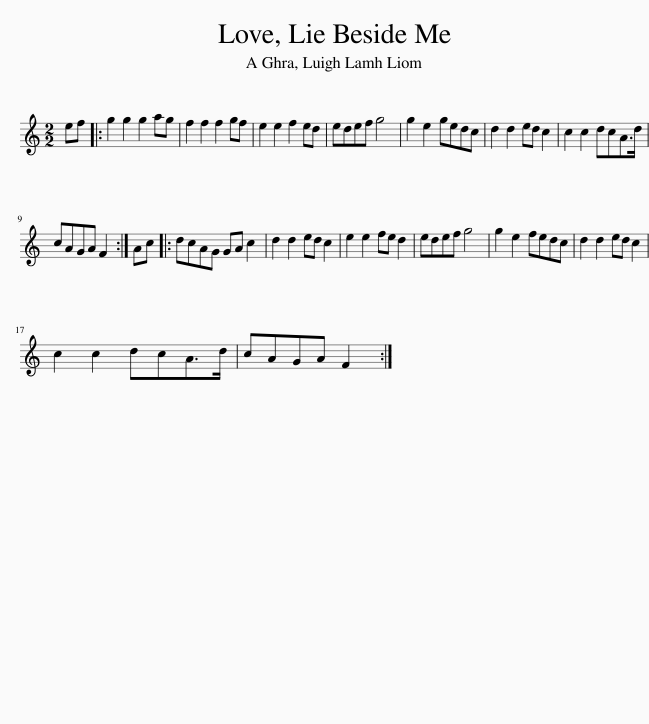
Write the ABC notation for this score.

X:1
L:1/8
M:2/2
I:linebreak $
K:C
V:1 treble
V:1
 ef |: g2 g2 g2 ag | f2 f2 f2 gf | e2 e2 f2 ed | edef g4 | %5
 g2 e2 gedc | d2 d2 ed c2 | c2 c2 dcA>d |$ cAGA F2 :| Ac |: %10
 dcAG GA c2 | d2 d2 ed c2 | e2 e2 fe d2 | edef g4 | g2 e2 fedc | %15
 d2 d2 ed c2 |$ c2 c2 dcA>d | cAGA F2 :| %18
